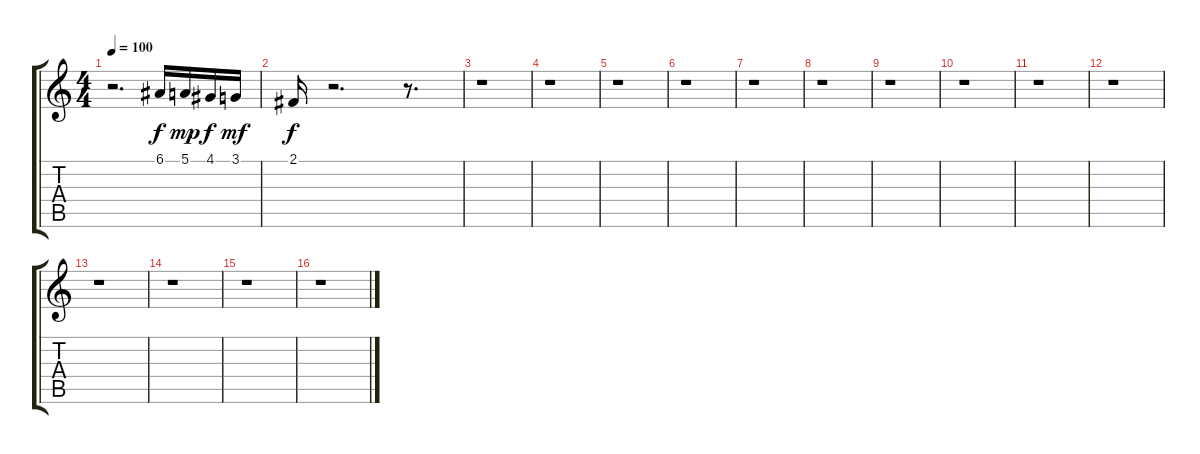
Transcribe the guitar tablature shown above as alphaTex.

\track "" {instrument panflute}
\staff {score tabs}
\tuning (E4 B3 G3 D3 A2 E2) {hide}
\ts (4 4)
\tempo 100
\clef g2
\ks c
r.2{d dy f} 6.1.16 5.1.16{dy mp} 4.1.16{dy f} 3.1.16{dy mf} |
2.1.16{dy f} r.2{d} r.8{d} |
r.1 |
r.1 |
r.1 |
r.1 |
r.1 |
r.1 |
r.1 |
r.1 |
r.1 |
r.1 |
r.1 |
r.1 |
r.1 |
r.1
